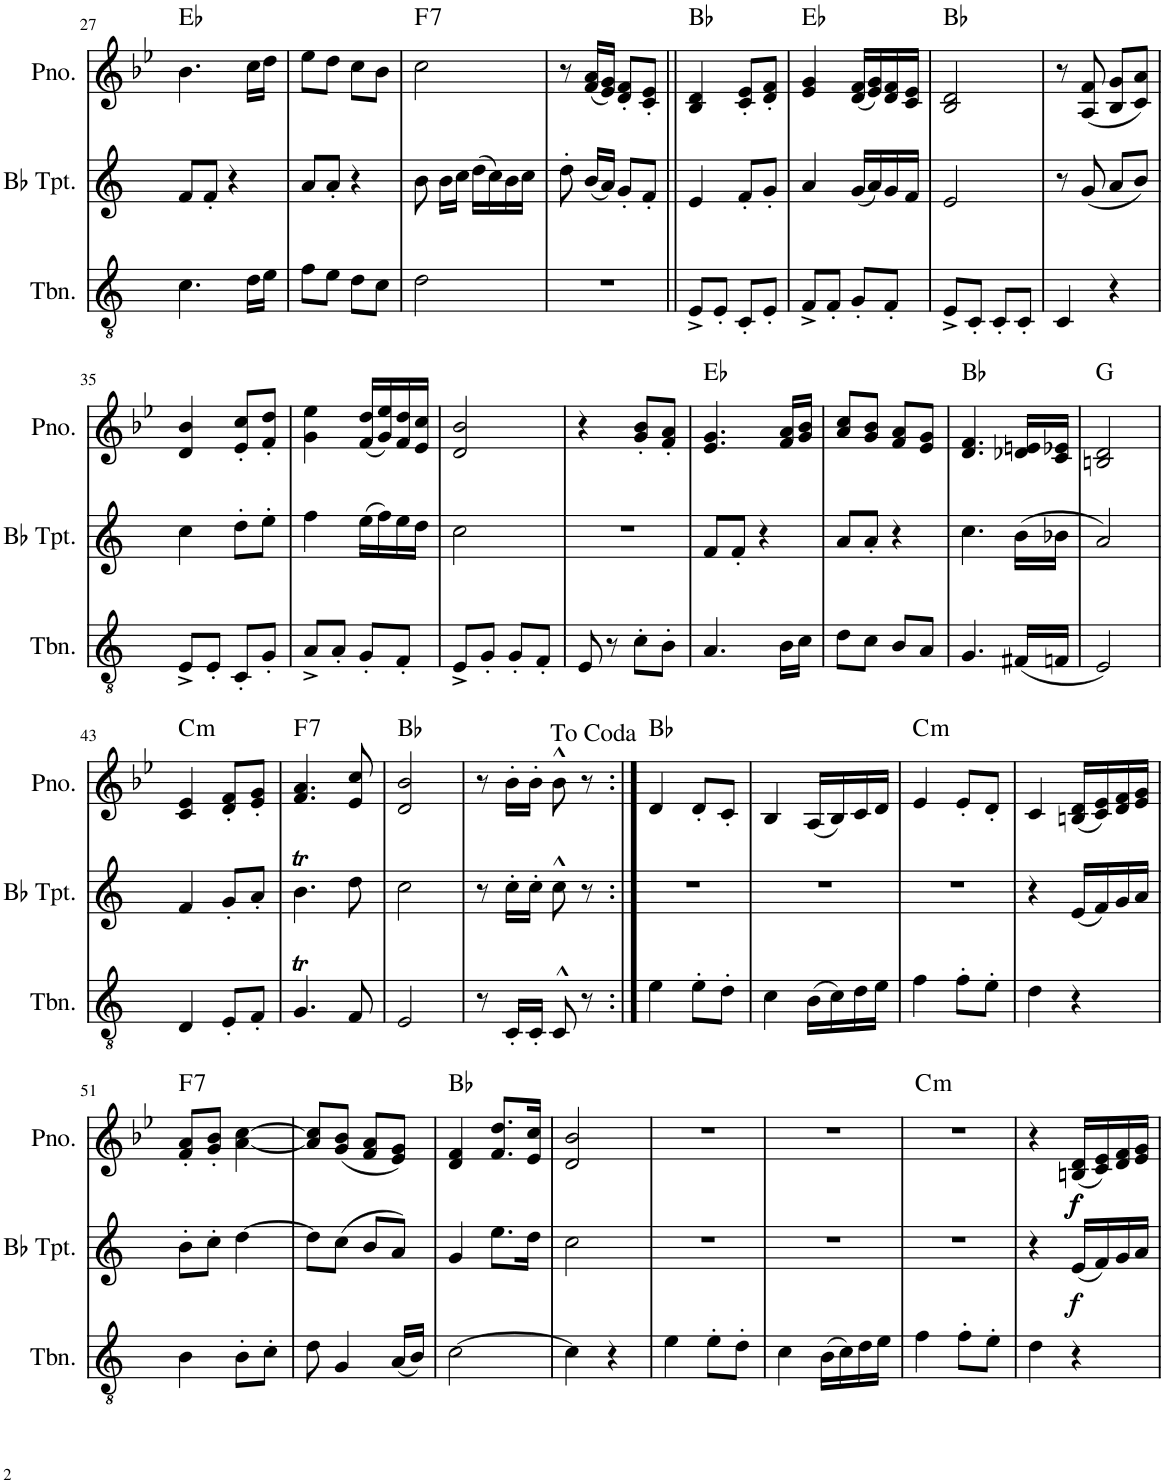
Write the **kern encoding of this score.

**kern	**kern	**dynam	**kern	**dynam	**harte
*part3	*part2	*part2	*part1	*part1	*part1
*staff3	*staff2	*staff2	*staff1	*staff1	*
*I"Trombone	*I"Bb Trumpet	*	*I"Piano	*	*
*I'Tbn.	*I'Bb Tpt.	*	*I'Pno.	*	*
!!LO:PB:g=z
*clefGv2	*clefG2	*	*clefG2	*	*
*Trd1c2	*Trd1c2	*	*	*	*
*k[]	*k[]	*	*k[b-e-]	*	*
*M2/4	*M2/4	*	*M2/4	*	*
=27	=27	=27	=27	=27	=27
4.c\	8f/L	.	4.b-\	.	.
.	8f'/J	.	.	.	.
.	4r	.	.	.	.
16d\LL	.	.	16cc\LL	.	.
16e\JJ	.	.	16dd\JJ	.	.
=28	=28	=28	=28	=28	=28
8f\L	8a/L	.	8ee-\L	.	.
8e\J	8a'/J	.	8dd\J	.	.
8d\L	4r	.	8cc\L	.	.
8c\J	.	.	8b-\J	.	.
=29	=29	=29	=29	=29	=29
!	!	!	!	!	!LO:H:kt=7
2d\	8b\	.	2cc\	.	F:7
.	16b\LL	.	.	.	.
.	16cc\JJ	.	.	.	.
.	(16dd\LL	.	.	.	.
.	16cc\)	.	.	.	.
.	16b\	.	.	.	.
.	16cc\JJ	.	.	.	.
=30	=30	=30	=30	=30	=30
2r	8dd'\	.	8r	.	.
.	(16b/LL	.	(16f/ 16a/LL	.	.
.	16a/JJ)	.	16e-/ 16g/JJ)	.	.
.	8g'/L	.	8d/' 8f/'L	.	.
.	8f'/J	.	8c/' 8e-/'J	.	.
=31||	=31||	=31||	=31||	=31||	=31||
8E^/L	4e/	.	4B-/ 4d/	.	Bb:maj
8E'/J	.	.	.	.	.
8C'/L	8f'/L	.	8c/' 8e-/'L	.	.
8E'/J	8g'/J	.	8d/' 8f/'J	.	.
=32	=32	=32	=32	=32	=32
8F^/L	4a/	.	4e-/ 4g/	.	Eb:maj
8F'/J	.	.	.	.	.
8G'/L	(16g/LL	.	(16d/ 16f/LL	.	.
.	16a/)	.	16e-/ 16g/)	.	.
8F'/J	16g/	.	16d/ 16f/	.	.
.	16f/JJ	.	16c/ 16e-/JJ	.	.
=33	=33	=33	=33	=33	=33
8E^/L	2e/	.	2B-/ 2d/	.	Bb:maj
8C'/J	.	.	.	.	.
8C'/L	.	.	.	.	.
8C'/J	.	.	.	.	.
=34	=34	=34	=34	=34	=34
4C/	8r	.	8r	.	.
.	(8g/	.	(8A/ 8f/	.	.
4r	8a/L	.	8B-/ 8g/L	.	.
.	8b/J)	.	8c/ 8a/J)	.	.
!!LO:LB:g=z
=35	=35	=35	=35	=35	=35
8E^/L	4cc\	.	4d/ 4b-/	.	.
8E'/J	.	.	.	.	.
8C'/L	8dd'\L	.	8e-/' 8cc/'L	.	.
8G'/J	8ee'\J	.	8f/' 8dd/'J	.	.
=36	=36	=36	=36	=36	=36
8A^/L	4ff\	.	4g\ 4ee-\	.	.
8A'/J	.	.	.	.	.
8G'/L	(16ee\LL	.	(16f/ 16dd/LL	.	.
.	16ff\)	.	16g/ 16ee-/)	.	.
8F'/J	16ee\	.	16f/ 16dd/	.	.
.	16dd\JJ	.	16e-/ 16cc/JJ	.	.
=37	=37	=37	=37	=37	=37
8E^/L	2cc\	.	2d/ 2b-/	.	.
8G'/J	.	.	.	.	.
8G'/L	.	.	.	.	.
8F'/J	.	.	.	.	.
=38	=38	=38	=38	=38	=38
8E/	2r	.	4r	.	.
8r	.	.	.	.	.
8c'\L	.	.	8g/' 8b-/'L	.	.
8B'\J	.	.	8f/' 8a/'J	.	.
=39	=39	=39	=39	=39	=39
4.A/	8f/L	.	4.e-/ 4.g/	.	Eb:maj
.	8f'/J	.	.	.	.
.	4r	.	.	.	.
16B\LL	.	.	16f/ 16a/LL	.	.
16c\JJ	.	.	16g/ 16b-/JJ	.	.
=40	=40	=40	=40	=40	=40
8d\L	8a/L	.	8a/ 8cc/L	.	.
8c\J	8a'/J	.	8g/ 8b-/J	.	.
8B/L	4r	.	8f/ 8a/L	.	.
8A/J	.	.	8e-/ 8g/J	.	.
=41	=41	=41	=41	=41	=41
4.G/	4.cc\	.	4.d/ 4.f/	.	Bb:maj
(16F#X/LL	(16b\LL	.	16d-X/ 16en/LL	.	.
16Fn/JJ	16b-X\JJ	.	16c/ 16e-X/JJ	.	.
=42	=42	=42	=42	=42	=42
2E/)	2a/)	.	2Bn/ 2d/	.	G:maj
!!LO:LB:g=z
=43	=43	=43	=43	=43	=43
!	!	!	!	!	!LO:H:kt=m
4D/	4f/	.	4c/ 4e-/	.	C:min
8E'/L	8g'/L	.	8d/' 8f/'L	.	.
8F'/J	8a'/J	.	8e-/' 8g/'J	.	.
=44	=44	=44	=44	=44	=44
!	!	!	!	!	!LO:H:kt=7
4.GT/	4.bt\	.	4.f/ 4.a/	.	F:7
8F/	8dd\	.	8e-/ 8cc/	.	.
=45	=45	=45	=45	=45	=45
2E/	2cc\	.	2d/ 2b-/	.	Bb:maj
=46	=46	=46	=46	=46	=46
8r	8r	.	8r	.	.
16C'/LL	16cc'\LL	.	16b-'\LL	.	.
16C'/JJ	16cc'\JJ	.	16b-'\JJ	.	.
8C^^/	8cc^^\	.	8b-^^\	.	.
8r	8r	.	8r	.	.
=47:|!	=47:|!	=47:|!	=47:|!	=47:|!	=47:|!
4e\	2r	.	4d/	.	Bb:maj
8e'\L	.	.	8d'/L	.	.
8d'\J	.	.	8c'/J	.	.
=48	=48	=48	=48	=48	=48
4c\	2r	.	4B-/	.	.
(16B\LL	.	.	(16A/LL	.	.
16c\)	.	.	16B-/)	.	.
16d\	.	.	16c/	.	.
16e\JJ	.	.	16d/JJ	.	.
=49	=49	=49	=49	=49	=49
!	!	!	!	!	!LO:H:kt=m
4f\	2r	.	4e-/	.	C:min
8f'\L	.	.	8e-'/L	.	.
8e'\J	.	.	8d'/J	.	.
=50	=50	=50	=50	=50	=50
4d\	4r	.	4c/	.	.
4r	(16e/LL	.	(16Bn/ 16d/LL	.	.
.	16f/)	.	16c/ 16e-/)	.	.
.	16g/	.	16d/ 16f/	.	.
.	16a/JJ	.	16e-/ 16g/JJ	.	.
!!LO:LB:g=z
=51	=51	=51	=51	=51	=51
!	!	!	!	!	!LO:H:kt=7
4B\	8b'\L	.	8f/' 8a/'L	.	F:7
.	8cc'\J	.	8g/' 8b-/'J	.	.
8B'\L	[4dd\	.	[4a\ [4cc\	.	.
8c'\J	.	.	.	.	.
=52	=52	=52	=52	=52	=52
8d\	8dd\L]	.	8a/] 8cc/]L	.	.
4G/	(8cc\J	.	(8g/ 8b-/J	.	.
.	8b/L	.	8f/ 8a/L	.	.
(16A/LL	8a/J)	.	8e-/ 8g/J)	.	.
16B/JJ)	.	.	.	.	.
=53	=53	=53	=53	=53	=53
[2c\	4g/	.	4d/ 4f/	.	Bb:maj
.	8.ee\L	.	8.f/ 8.dd/L	.	.
.	16dd\Jk	.	16e-/ 16cc/Jk	.	.
=54	=54	=54	=54	=54	=54
4c\]	2cc\	.	2d/ 2b-/	.	.
4r	.	.	.	.	.
=55	=55	=55	=55	=55	=55
4e\	2r	.	2r	.	.
8e'\L	.	.	.	.	.
8d'\J	.	.	.	.	.
=56	=56	=56	=56	=56	=56
4c\	2r	.	2r	.	.
(16B\LL	.	.	.	.	.
16c\)	.	.	.	.	.
16d\	.	.	.	.	.
16e\JJ	.	.	.	.	.
=57	=57	=57	=57	=57	=57
!	!	!	!	!	!LO:H:kt=m
4f\	2r	.	2r	.	C:min
8f'\L	.	.	.	.	.
8e'\J	.	.	.	.	.
=58	=58	=58	=58	=58	=58
4d\	4r	.	4r	.	.
!	!	!LO:DY:b	!	!LO:DY:b	!
!	!	!	!	!LO:DY:n=1:b	!
4r	(16e/LL	f	(16Bn/ 16d/LL	f f	.
.	16f/)	.	16c/ 16e-/)	.	.
.	16g/	.	16d/ 16f/	.	.
.	16a/JJ	.	16e-/ 16g/JJ	.	.
=	=	=	=	=	=
*-	*-	*-	*-	*-	*-
